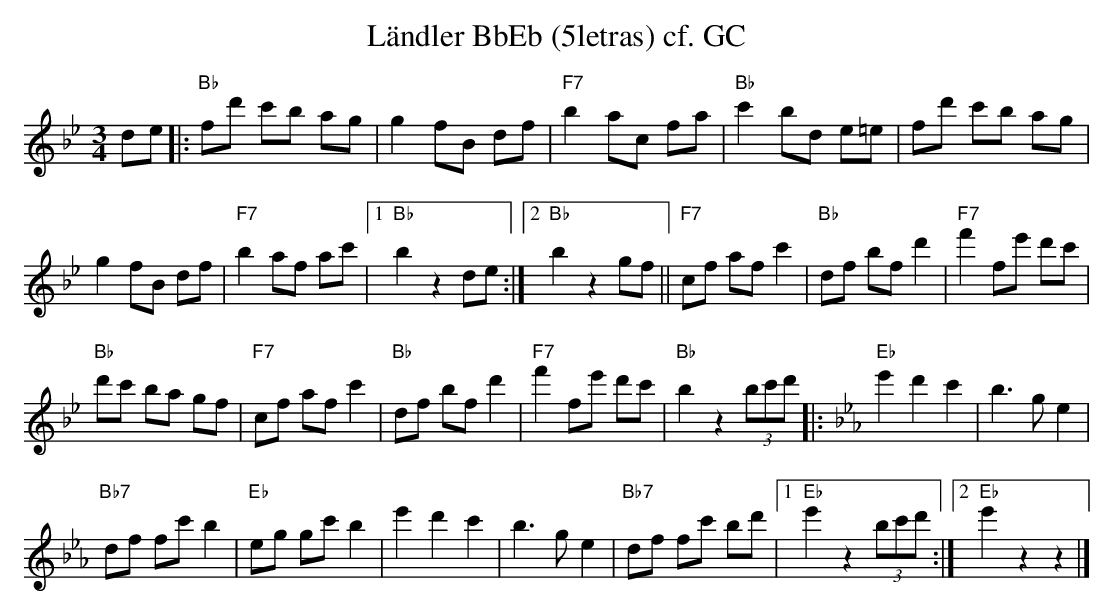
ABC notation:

X:1
T:L\"andler BbEb (5letras) cf. GC
M:3/4
L:1/8
K:Bbmaj%%MIDI gchordon
de |: "Bb"fd' c'b ag | g2fB df | "F7"b2 ac fa | "Bb"c'2bd e=e | fd' c'b ag |
g2fB df | "F7"b2af ac' |1 "Bb"b2z2de :|2 "Bb"b2z2gf || "F7"cf afc'2 | "Bb"df bfd'2 | "F7"f'2fe' d'c' |
"Bb"d'c' ba gf | "F7"cf afc'2 | "Bb"df bfd'2 | "F7"f'2fe' d'c' | "Bb"b2z2 (3bc'd' |: [K:Ebmaj] [L:1/4] "Eb"e'd'c' | b>ge |
"Bb7"d/2f/2 f/2c'/2b | "Eb"e/2g/2 g/2c'/2b | e'd'c' | b>ge | "Bb7"d/2f/2 f/2c'/2 b/2d'/2 |1 "Eb"e'z (3b/2c'/2d'/2 :|2 "Eb"e'zz |]
